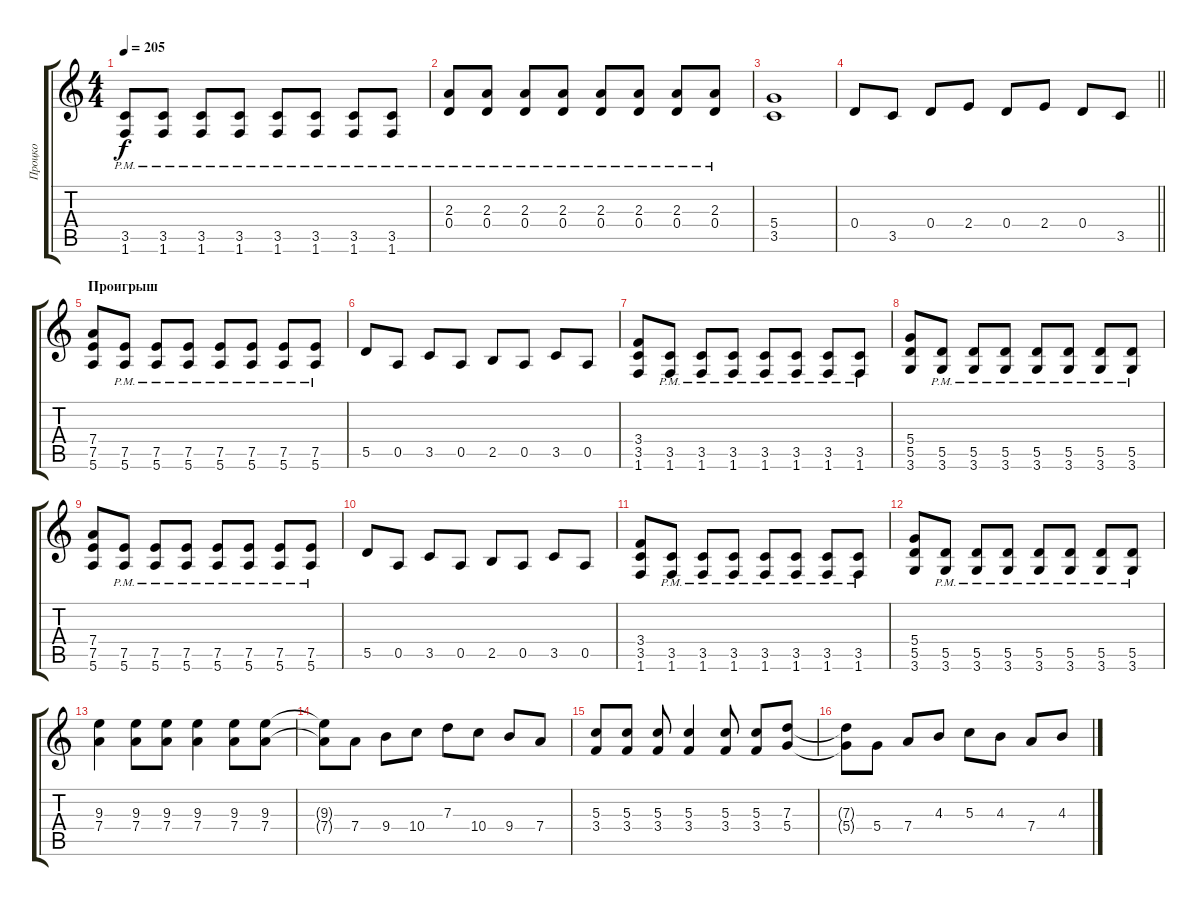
\track ("Процко" "Процко") {instrument distortionguitar}
\staff {score tabs}
\tuning (E4 B3 G3 D3 A2 E2) {hide}
\ts (4 4)
\tempo 205
\clef g2
\ks c
(3.5{pm} 1.6{pm}).8{dy f} (3.5{pm} 1.6{pm}).8 (3.5{pm} 1.6{pm}).8 (3.5{pm} 1.6{pm}).8 (3.5{pm} 1.6{pm}).8 (3.5{pm} 1.6{pm}).8 (3.5{pm} 1.6{pm}).8 (3.5{pm} 1.6{pm}).8 |
(2.3{pm} 0.4{pm}).8 (2.3{pm} 0.4{pm}).8 (2.3{pm} 0.4{pm}).8 (2.3{pm} 0.4{pm}).8 (2.3{pm} 0.4{pm}).8 (2.3{pm} 0.4{pm}).8 (2.3{pm} 0.4{pm}).8 (2.3{pm} 0.4{pm}).8 |
(5.4 3.5).1 |
\barLineRight lightlight
0.4.8 3.5.8 0.4.8 2.4.8 0.4.8 2.4.8 0.4.8 3.5.8 |
\section ("" "Проигрыш")
(7.4 7.5 5.6).8 (7.5 5.6{pm}).8 (7.5 5.6{pm}).8 (7.5 5.6{pm}).8 (7.5 5.6{pm}).8 (7.5 5.6{pm}).8 (7.5 5.6{pm}).8 (7.5 5.6{pm}).8 |
5.5.8 0.5.8 3.5.8 0.5.8 2.5.8 0.5.8 3.5.8 0.5.8 |
(3.4 3.5 1.6).8 (3.5 1.6{pm}).8 (3.5 1.6{pm}).8 (3.5 1.6{pm}).8 (3.5 1.6{pm}).8 (3.5 1.6{pm}).8 (3.5 1.6{pm}).8 (3.5 1.6{pm}).8 |
(5.4 5.5 3.6).8 (5.5 3.6{pm}).8 (5.5 3.6{pm}).8 (5.5 3.6{pm}).8 (5.5 3.6{pm}).8 (5.5 3.6{pm}).8 (5.5 3.6{pm}).8 (5.5 3.6{pm}).8 |
(7.4 7.5 5.6).8 (7.5 5.6{pm}).8 (7.5 5.6{pm}).8 (7.5 5.6{pm}).8 (7.5 5.6{pm}).8 (7.5 5.6{pm}).8 (7.5 5.6{pm}).8 (7.5 5.6{pm}).8 |
5.5.8 0.5.8 3.5.8 0.5.8 2.5.8 0.5.8 3.5.8 0.5.8 |
(3.4 3.5 1.6).8 (3.5 1.6{pm}).8 (3.5 1.6{pm}).8 (3.5 1.6{pm}).8 (3.5 1.6{pm}).8 (3.5 1.6{pm}).8 (3.5 1.6{pm}).8 (3.5 1.6{pm}).8 |
(5.4 5.5 3.6).8 (5.5 3.6{pm}).8 (5.5 3.6{pm}).8 (5.5 3.6{pm}).8 (5.5 3.6{pm}).8 (5.5 3.6{pm}).8 (5.5 3.6{pm}).8 (5.5 3.6{pm}).8 |
(9.3 7.4).4 (9.3 7.4).8 (9.3 7.4).8 (9.3 7.4).4 (9.3 7.4).8 (9.3 7.4).8 |
(9.3{t} 7.4{t}).8 7.4.8 9.4.8 10.4.8 7.3.8 10.4.8 9.4.8 7.4.8 |
(5.3 3.4).8 (5.3 3.4).8 (5.3 3.4).8 (5.3 3.4).4 (5.3 3.4).8 (5.3 3.4).8 (7.3 5.4).8 |
(7.3{t} 5.4{t}).8 5.4.8 7.4.8 4.3.8 5.3.8 4.3.8 7.4.8 4.3.8
